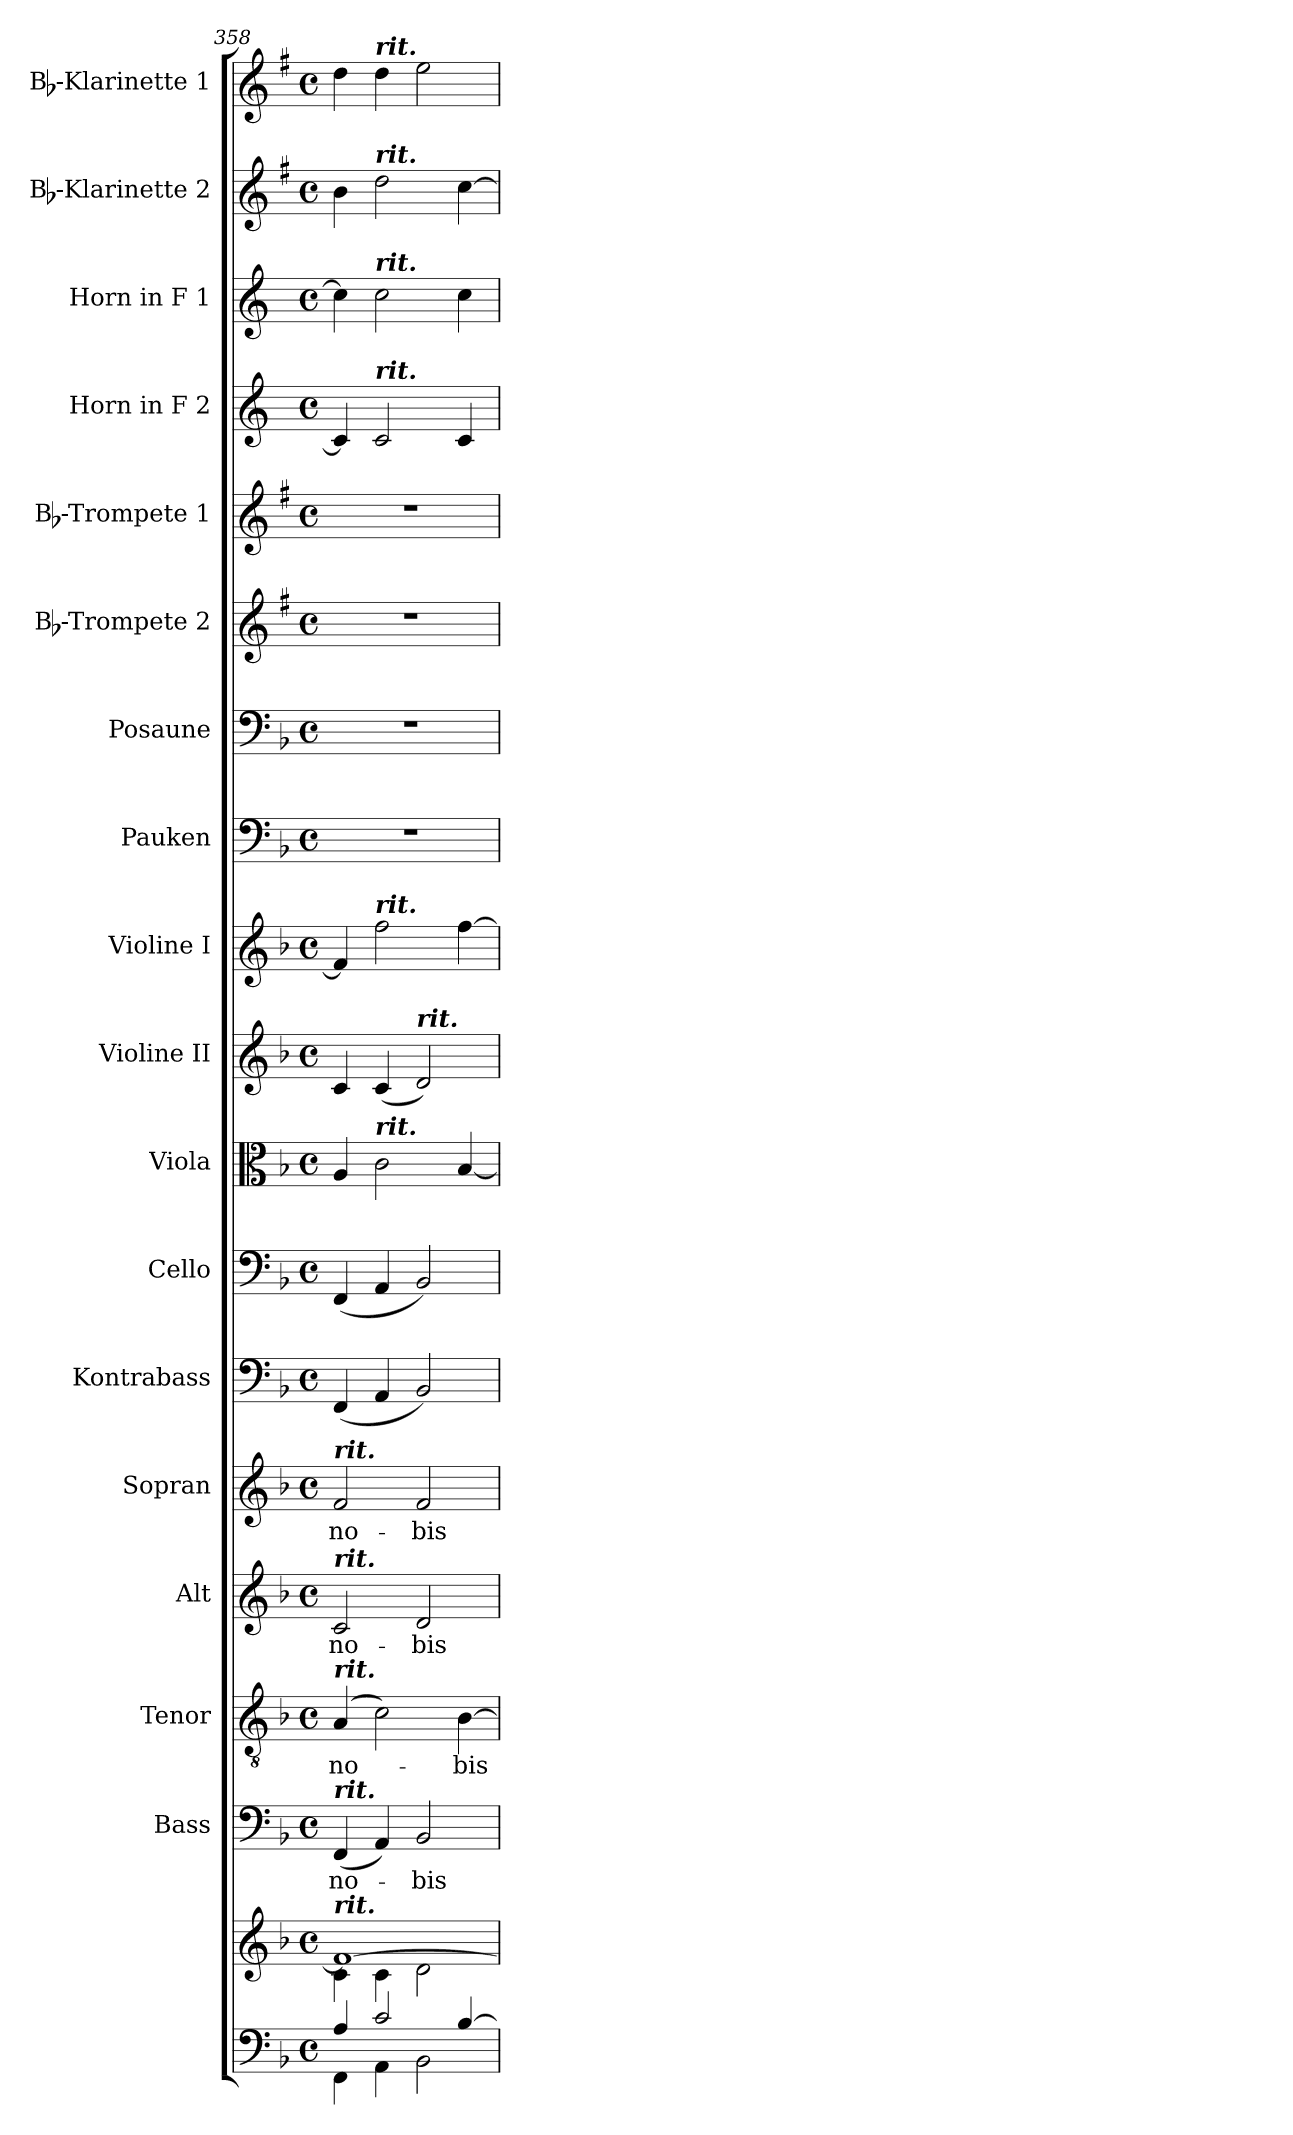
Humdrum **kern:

**kern	**kern	**kern	**text	**kern	**text	**kern	**text	**kern	**text	**kern	**kern	**kern	**kern	**kern	**kern	**kern	**kern	**kern	**kern	**kern	**kern	**kern
*part18	*part18	*part17	*part17	*part16	*part16	*part15	*part15	*part14	*part14	*part13	*part12	*part11	*part10	*part9	*part8	*part7	*part6	*part5	*part4	*part3	*part2	*part1
*staff19	*staff18	*staff17	*staff17	*staff16	*staff16	*staff15	*staff15	*staff14	*staff14	*staff13	*staff12	*staff11	*staff10	*staff9	*staff8	*staff7	*staff6	*staff5	*staff4	*staff3	*staff2	*staff1
*	*	*I"Bass	*	*I"Tenor	*	*I"Alt	*	*I"Sopran	*	*I"Kontrabass	*I"Cello	*I"Viola	*I"Violine II	*I"Violine I	*I"Pauken	*I"Posaune	*I"Bb-Trompete 2	*I"Bb-Trompete 1	*I"Horn in F 2	*I"Horn in F 1	*I"Bb-Klarinette 2	*I"Bb-Klarinette 1
*	*	*I'B.	*	*I'T.	*	*I'A.	*	*I'S.	*	*I'Kb.	*	*I'Vla.	*I'Vl. II	*I'Vl. I	*I'Pk.	*I'Pos.	*I'Bb Trp. 2	*I'Bb Trp. 1	*	*	*I'Bb Kl. 2	*I'Bb Kl. 1
*clefF4	*clefG2	*clefF4	*	*clefGv2	*	*clefG2	*	*clefG2	*	*clefF4	*clefF4	*clefC3	*clefG2	*clefG2	*clefF4	*clefF4	*clefG2	*clefG2	*clefG2	*clefG2	*clefG2	*clefG2
*	*	*	*	*	*	*	*	*	*	*ITrd7c12	*	*	*	*	*	*	*ITrd1c2	*ITrd1c2	*ITrd4c7	*ITrd4c7	*ITrd1c2	*ITrd1c2
*k[b-]	*k[b-]	*k[b-]	*	*k[b-]	*	*k[b-]	*	*k[b-]	*	*k[b-]	*k[b-]	*k[b-]	*k[b-]	*k[b-]	*k[b-]	*k[b-]	*k[b-]	*k[b-]	*k[b-]	*k[b-]	*k[b-]	*k[b-]
*F:	*F:	*F:	*	*F:	*	*F:	*	*F:	*	*F:	*F:	*F:	*F:	*F:	*F:	*F:	*F:	*F:	*F:	*F:	*F:	*F:
*M4/4	*M4/4	*M4/4	*	*M4/4	*	*M4/4	*	*M4/4	*	*M4/4	*M4/4	*M4/4	*M4/4	*M4/4	*M4/4	*M4/4	*M4/4	*M4/4	*M4/4	*M4/4	*M4/4	*M4/4
*met(c)	*met(c)	*met(c)	*	*met(c)	*	*met(c)	*	*met(c)	*	*met(c)	*met(c)	*met(c)	*met(c)	*met(c)	*met(c)	*met(c)	*met(c)	*met(c)	*met(c)	*met(c)	*met(c)	*met(c)
=358	=358	=358	=358	=358	=358	=358	=358	=358	=358	=358	=358	=358	=358	=358	=358	=358	=358	=358	=358	=358	=358	=358
*^	*^	*	*	*	*	*	*	*	*	*	*	*	*	*	*	*	*	*	*	*	*	*
!	!	!	!	!	!	!	!	!	!	!LO:TX:a:Bi:t=rit.	!	!	!	!	!	!	!	!	!	!	!	!	!	!
!	!	!	!	!	!	!	!	!LO:TX:a:Bi:t=rit.	!	!	!	!	!	!	!	!	!	!	!	!	!	!	!	!
!	!	!	!	!	!	!LO:TX:a:Bi:t=rit.	!	!	!	!	!	!	!	!	!	!	!	!	!	!	!	!	!	!
!	!	!	!	!LO:TX:a:Bi:t=rit.	!	!	!	!	!	!	!	!	!	!	!	!	!	!	!	!	!	!	!	!
!	!	!LO:TX:a:Bi:t=rit.	!	!	!	!	!	!	!	!	!	!	!	!	!	!	!	!	!	!	!	!	!	!
!	!	!	!	!	!LO:LY:b	!	!LO:LY:b	!	!LO:LY:b	!	!LO:LY:b	!	!	!	!	!	!	!	!	!	!	!	!	!
4A/	4FF\	1f_	4c\	(<4FF/	no-	(4A/	no-	2c/	no-	2f/	no-	(<4FFF/	(<4FF/	4A/	4c/	4f/]	1r	1r	1r	1r	4F/]	4f\]	4a\	4cc\
!	!	!	!	!	!	!	!	!	!	!	!	!	!	!	!	!	!	!	!	!	!	!	!	!LO:TX:a:Bi:t=rit.
!	!	!	!	!	!	!	!	!	!	!	!	!	!	!	!	!	!	!	!	!	!	!	!LO:TX:a:Bi:t=rit.	!
!	!	!	!	!	!	!	!	!	!	!	!	!	!	!	!	!	!	!	!	!	!	!LO:TX:a:Bi:t=rit.	!	!
!	!	!	!	!	!	!	!	!	!	!	!	!	!	!	!	!	!	!	!	!	!LO:TX:a:Bi:t=rit.	!	!	!
!	!	!	!	!	!	!	!	!	!	!	!	!	!	!	!	!LO:TX:a:Bi:t=rit.	!	!	!	!	!	!	!	!
!	!	!	!	!	!	!	!	!	!	!	!	!	!	!LO:TX:a:Bi:t=rit.	!	!	!	!	!	!	!	!	!	!
2c/	4AA\	.	4c\	4AA/)	.	2c\)	.	.	.	.	.	4AAA/	4AA/	2c\	(<4c/	2ff\	.	.	.	.	2F/	2f\	2cc\	4cc\
!	!	!	!	!	!	!	!	!	!	!	!	!	!	!	!LO:TX:a:Bi:t=rit.	!	!	!	!	!	!	!	!	!
!	!	!	!	!	!LO:LY:b	!	!	!	!LO:LY:b	!	!LO:LY:b	!	!	!	!	!	!	!	!	!	!	!	!	!
.	2BB-\	.	2d\	2BB-/	-bis	.	.	2d/	-bis	2f/	-bis	2BBB-/)	2BB-/)	.	2d/)	.	.	.	.	.	.	.	.	2dd\
!	!	!	!	!	!	!	!LO:LY:b	!	!	!	!	!	!	!	!	!	!	!	!	!	!	!	!	!
[>4B-/	.	.	.	.	.	[4B-\	-bis	.	.	.	.	.	.	[4B-/	.	[4ff\	.	.	.	.	4F/	4f\	[4b-\	.
*v	*v	*	*	*	*	*	*	*	*	*	*	*	*	*	*	*	*	*	*	*	*	*	*	*
*	*v	*v	*	*	*	*	*	*	*	*	*	*	*	*	*	*	*	*	*	*	*	*	*
=	=	=	=	=	=	=	=	=	=	=	=	=	=	=	=	=	=	=	=	=	=	=
*-	*-	*-	*-	*-	*-	*-	*-	*-	*-	*-	*-	*-	*-	*-	*-	*-	*-	*-	*-	*-	*-	*-
